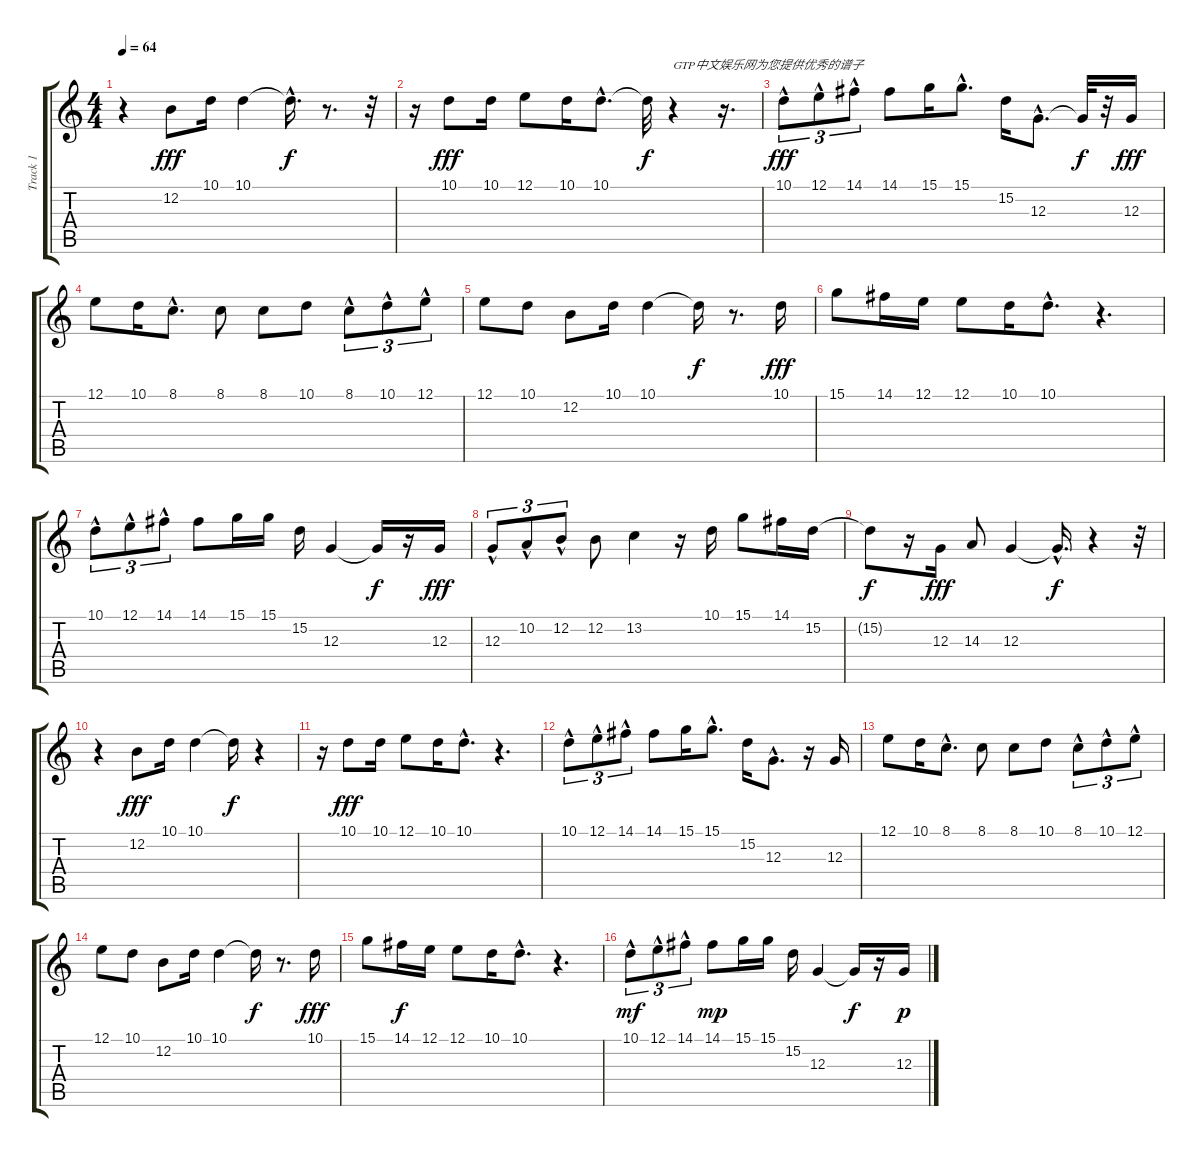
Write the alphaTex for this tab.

\track ("Track 1" "Track 1") {instrument lead1square}
\staff {score tabs}
\tuning (E4 B3 G3 D3 A2 E2) {hide}
\ts (4 4)
\tempo 64
\clef g2
\ks c
r.4{dy fff instrument lead1square} 12.2.8 10.1.16 10.1.4 10.1{hac t}.16{d dy f} r.8{d} r.32 |
r.16 10.1.8{dy fff} 10.1.16 12.1.8 10.1.16 10.1{hac}.8{d} 10.1{t}.32{dy f} r.4{txt "GTP中文娱乐网为您提供优秀的谱子"} r.16{d} |
10.1{hac}.8{tu (3 2) dy fff} 12.1{hac}.8{tu (3 2)} 14.1{hac}.8{tu (3 2)} 14.1.8 15.1.16 15.1{hac}.8{d} 15.2.16 12.3{hac}.8{d} 12.3{t}.32{dy f} r.32 12.3.16{dy fff} |
12.1.8 10.1.16 8.1{hac}.8{d} 8.1.8 8.1.8 10.1.8 8.1{hac}.8{tu (3 2)} 10.1{hac}.8{tu (3 2)} 12.1{hac}.8{tu (3 2)} |
12.1.8 10.1.8 12.2.8 10.1.16 10.1.4 10.1{t}.16{dy f} r.8{d} 10.1.16{dy fff} |
15.1.8 14.1.16 12.1.16 12.1.8 10.1.16 10.1{hac}.8{d} r.4{d} |
10.1{hac}.8{tu (3 2)} 12.1{hac}.8{tu (3 2)} 14.1{hac}.8{tu (3 2)} 14.1.8 15.1.16 15.1.16 15.2.16 12.3.4 12.3{t}.16{dy f} r.16 12.3.16{dy fff} |
12.3{hac}.8{tu (3 2)} 10.2{hac}.8{tu (3 2)} 12.2{hac}.8{tu (3 2)} 12.2.8 13.2.4 r.16 10.1.16 15.1.8 14.1.16 15.2.16 |
15.2{t}.8{dy f} r.16 12.3.16{dy fff} 14.3.8 12.3.4 12.3{hac t}.16{d dy f} r.4 r.32 |
r.4 12.2.8{dy fff} 10.1.16 10.1.4 10.1{t}.16{dy f} r.4 |
r.16 10.1.8{dy fff} 10.1.16 12.1.8 10.1.16 10.1{hac}.8{d} r.4{d} |
10.1{hac}.8{tu (3 2)} 12.1{hac}.8{tu (3 2)} 14.1{hac}.8{tu (3 2)} 14.1.8 15.1.16 15.1{hac}.8{d} 15.2.16 12.3{hac}.8{d} r.16 12.3.16 |
12.1.8 10.1.16 8.1{hac}.8{d} 8.1.8 8.1.8 10.1.8 8.1{hac}.8{tu (3 2)} 10.1{hac}.8{tu (3 2)} 12.1{hac}.8{tu (3 2)} |
12.1.8 10.1.8 12.2.8 10.1.16 10.1.4 10.1{t}.16{dy f} r.8{d} 10.1.16{dy fff} |
15.1.8 14.1.16{dy f} 12.1.16 12.1.8 10.1.16 10.1{hac}.8{d} r.4{d} |
10.1{hac}.8{tu (3 2) dy mf} 12.1{hac}.8{tu (3 2)} 14.1{hac}.8{tu (3 2)} 14.1.8{dy mp} 15.1.16 15.1.16 15.2.16 12.3.4 12.3{t}.16{dy f} r.16 12.3.16{dy p}
